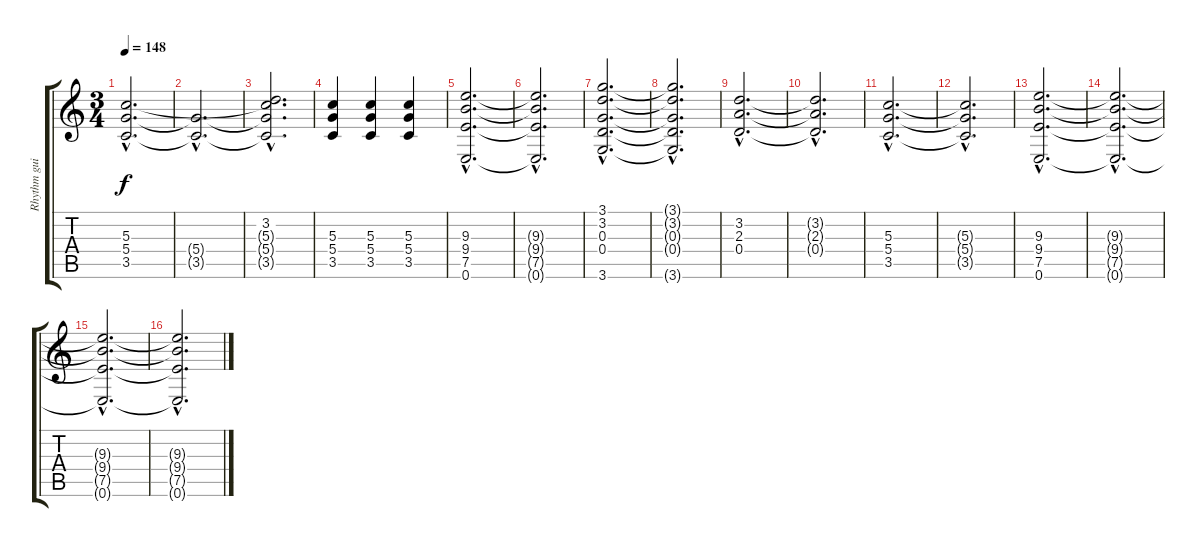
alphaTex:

\track ("Rhythm guitar 1" "Rhythm gui") {instrument distortionguitar}
\staff {score tabs}
\tuning (E4 B3 G3 D3 A2 E2) {hide}
\ts (3 4)
\tempo 148
\clef g2
\ks c
(5.3{hac} 5.4{hac} 3.5{hac}).2{d dy f} |
(5.4{hac t} 3.5{hac t}).2{d} |
(3.2{hac t} 5.3{hac t} 5.4{hac t} 3.5{hac t}).2{d} |
(5.3 5.4 3.5).4 (5.3 5.4 3.5).4 (5.3 5.4 3.5).4 |
(9.3{hac} 9.4{hac} 7.5{hac} 0.6{hac}).2{d} |
(9.3{hac t} 9.4{hac t} 7.5{hac t} 0.6{hac t}).2{d} |
(3.1{hac} 3.2{hac} 0.3{hac} 0.4{hac} 3.6{hac}).2{d} |
(3.1{hac t} 3.2{hac t} 0.3{hac t} 0.4{hac t} 3.6{hac t}).2{d} |
(3.2{hac} 2.3{hac} 0.4{hac}).2{d} |
(3.2{hac t} 2.3{hac t} 0.4{hac t}).2{d} |
(5.3{hac} 5.4{hac} 3.5{hac}).2{d} |
(5.3{hac t} 5.4{hac t} 3.5{hac t}).2{d} |
(9.3{hac} 9.4{hac} 7.5{hac} 0.6{hac}).2{d} |
(9.3{hac t} 9.4{hac t} 7.5{hac t} 0.6{hac t}).2{d} |
(9.3{hac t} 9.4{hac t} 7.5{hac t} 0.6{hac t}).2{d} |
(9.3{hac t} 9.4{hac t} 7.5{hac t} 0.6{hac t}).2{d}
